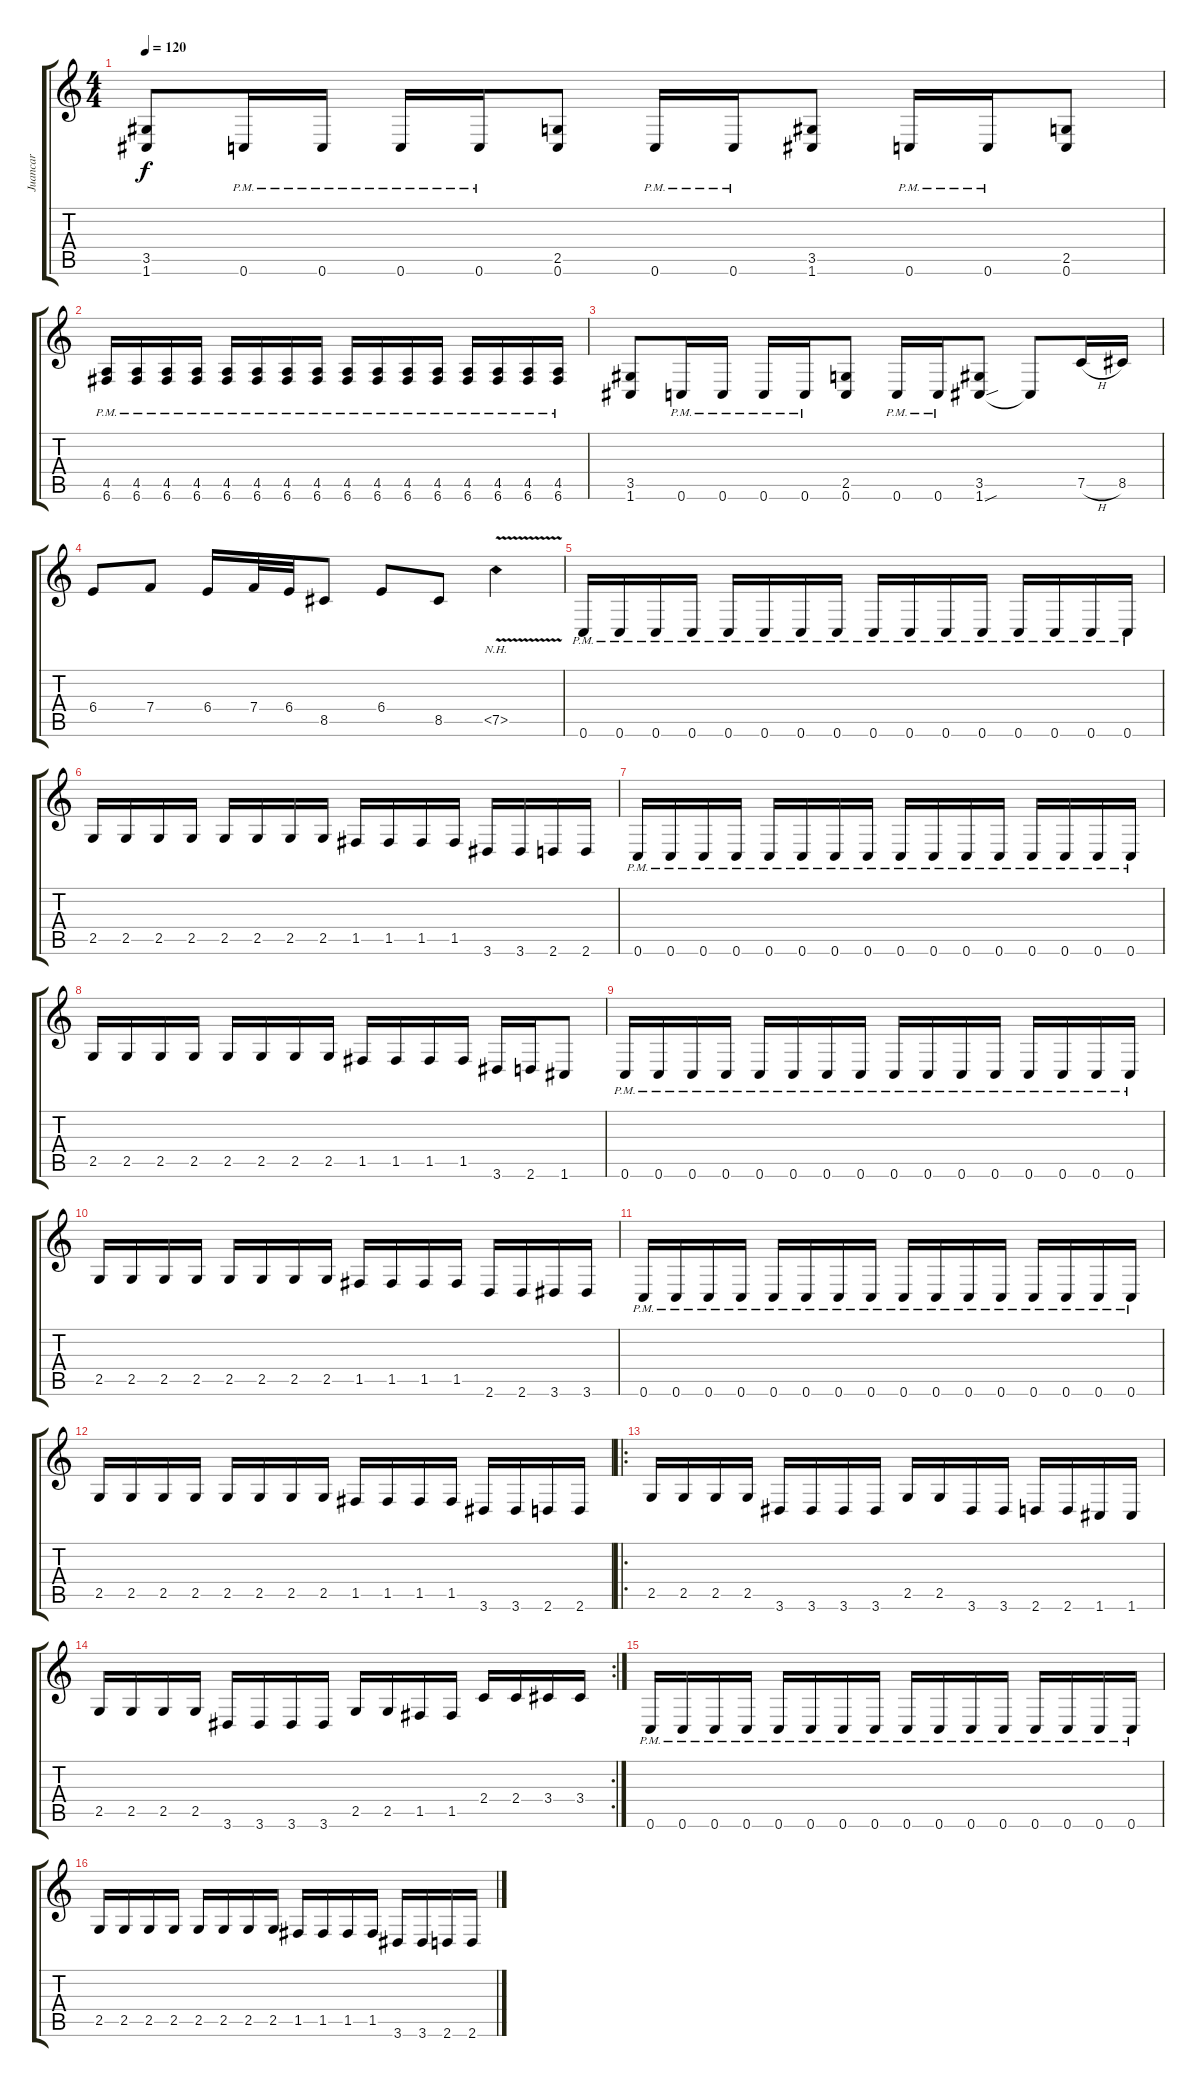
\track ("Juancar" "Juancar") {instrument distortionguitar}
\staff {score tabs}
\tuning (C4 G3 Eb3 Bb2 F2 C2) {hide}
\ts (4 4)
\tempo 120
\clef g2
\ks c
(3.5 1.6).8{dy f} 0.6{pm}.16 0.6{pm}.16 0.6{pm}.16 0.6{pm}.16 (2.5 0.6).8 0.6{pm}.16 0.6{pm}.16 (3.5 1.6).8 0.6{pm}.16 0.6{pm}.16 (2.5 0.6).8 |
(4.5{pm} 6.6{pm}).16 (4.5{pm} 6.6{pm}).16 (4.5{pm} 6.6{pm}).16 (4.5{pm} 6.6{pm}).16 (4.5{pm} 6.6{pm}).16 (4.5{pm} 6.6{pm}).16 (4.5{pm} 6.6{pm}).16 (4.5{pm} 6.6{pm}).16 (4.5{pm} 6.6{pm}).16 (4.5{pm} 6.6{pm}).16 (4.5{pm} 6.6{pm}).16 (4.5{pm} 6.6{pm}).16 (4.5{pm} 6.6{pm}).16 (4.5{pm} 6.6{pm}).16 (4.5{pm} 6.6{pm}).16 (4.5{pm} 6.6{pm}).16 |
(3.5 1.6).8 0.6{pm}.16 0.6{pm}.16 0.6{pm}.16 0.6{pm}.16 (2.5 0.6).8 0.6{pm}.16 0.6{pm}.16 (3.5 1.6{sou}).8 1.6{t}.8 7.5{h}.16 8.5.16 |
6.4.8 7.4.8 6.4.16 7.4.32 6.4.32 8.5.8 6.4.8 8.5.8 7.5{nh v}.4 |
0.6{pm}.16 0.6{pm}.16 0.6{pm}.16 0.6{pm}.16 0.6{pm}.16 0.6{pm}.16 0.6{pm}.16 0.6{pm}.16 0.6{pm}.16 0.6{pm}.16 0.6{pm}.16 0.6{pm}.16 0.6{pm}.16 0.6{pm}.16 0.6{pm}.16 0.6{pm}.16 |
2.5.16 2.5.16 2.5.16 2.5.16 2.5.16 2.5.16 2.5.16 2.5.16 1.5.16 1.5.16 1.5.16 1.5.16 3.6.16 3.6.16 2.6.16 2.6.16 |
0.6{pm}.16 0.6{pm}.16 0.6{pm}.16 0.6{pm}.16 0.6{pm}.16 0.6{pm}.16 0.6{pm}.16 0.6{pm}.16 0.6{pm}.16 0.6{pm}.16 0.6{pm}.16 0.6{pm}.16 0.6{pm}.16 0.6{pm}.16 0.6{pm}.16 0.6{pm}.16 |
2.5.16 2.5.16 2.5.16 2.5.16 2.5.16 2.5.16 2.5.16 2.5.16 1.5.16 1.5.16 1.5.16 1.5.16 3.6.16 2.6.16 1.6.8 |
0.6{pm}.16 0.6{pm}.16 0.6{pm}.16 0.6{pm}.16 0.6{pm}.16 0.6{pm}.16 0.6{pm}.16 0.6{pm}.16 0.6{pm}.16 0.6{pm}.16 0.6{pm}.16 0.6{pm}.16 0.6{pm}.16 0.6{pm}.16 0.6{pm}.16 0.6{pm}.16 |
2.5.16 2.5.16 2.5.16 2.5.16 2.5.16 2.5.16 2.5.16 2.5.16 1.5.16 1.5.16 1.5.16 1.5.16 2.6.16 2.6.16 3.6.16 3.6.16 |
0.6{pm}.16 0.6{pm}.16 0.6{pm}.16 0.6{pm}.16 0.6{pm}.16 0.6{pm}.16 0.6{pm}.16 0.6{pm}.16 0.6{pm}.16 0.6{pm}.16 0.6{pm}.16 0.6{pm}.16 0.6{pm}.16 0.6{pm}.16 0.6{pm}.16 0.6{pm}.16 |
2.5.16 2.5.16 2.5.16 2.5.16 2.5.16 2.5.16 2.5.16 2.5.16 1.5.16 1.5.16 1.5.16 1.5.16 3.6.16 3.6.16 2.6.16 2.6.16 |
\ro
2.5.16 2.5.16 2.5.16 2.5.16 3.6.16 3.6.16 3.6.16 3.6.16 2.5.16 2.5.16 3.6.16 3.6.16 2.6.16 2.6.16 1.6.16 1.6.16 |
\rc 2
2.5.16 2.5.16 2.5.16 2.5.16 3.6.16 3.6.16 3.6.16 3.6.16 2.5.16 2.5.16 1.5.16 1.5.16 2.4.16 2.4.16 3.4.16 3.4.16 |
0.6{pm}.16 0.6{pm}.16 0.6{pm}.16 0.6{pm}.16 0.6{pm}.16 0.6{pm}.16 0.6{pm}.16 0.6{pm}.16 0.6{pm}.16 0.6{pm}.16 0.6{pm}.16 0.6{pm}.16 0.6{pm}.16 0.6{pm}.16 0.6{pm}.16 0.6{pm}.16 |
2.5.16 2.5.16 2.5.16 2.5.16 2.5.16 2.5.16 2.5.16 2.5.16 1.5.16 1.5.16 1.5.16 1.5.16 3.6.16 3.6.16 2.6.16 2.6.16
